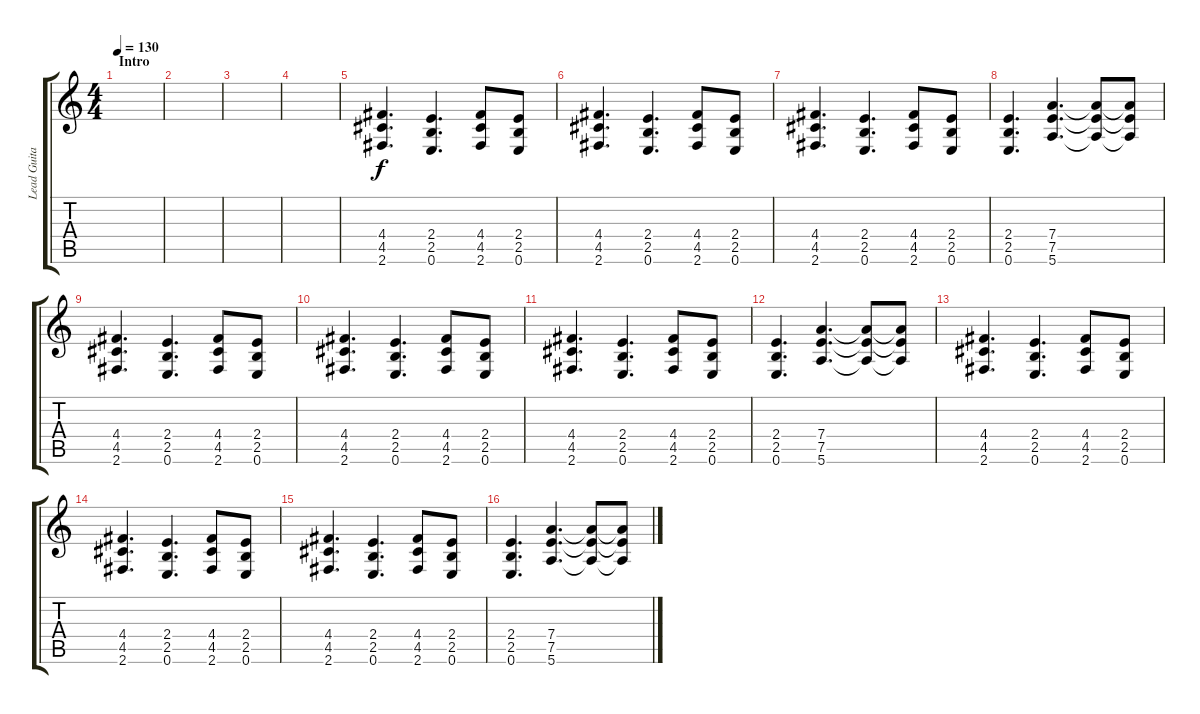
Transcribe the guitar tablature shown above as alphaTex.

\track ("Lead Guitar" "Lead Guita") {instrument distortionguitar}
\staff {score tabs}
\tuning (E4 B3 G3 D3 A2 E2) {hide}
\ts (4 4)
\section ("" "Intro")
\tempo 130
\clef g2
\ks c
|
|
|
|
(4.4 4.5 2.6).4{d} (2.4 2.5 0.6).4{d} (4.4 4.5 2.6).8 (2.4 2.5 0.6).8 |
(4.4 4.5 2.6).4{d} (2.4 2.5 0.6).4{d} (4.4 4.5 2.6).8 (2.4 2.5 0.6).8 |
(4.4 4.5 2.6).4{d} (2.4 2.5 0.6).4{d} (4.4 4.5 2.6).8 (2.4 2.5 0.6).8 |
(2.4 2.5 0.6).4{d} (7.4 7.5 5.6).4{d} (7.4{t} 7.5{t} 5.6{t}).8 (7.4{t} 7.5{t} 5.6{t}).8 |
(4.4 4.5 2.6).4{d} (2.4 2.5 0.6).4{d} (4.4 4.5 2.6).8 (2.4 2.5 0.6).8 |
(4.4 4.5 2.6).4{d} (2.4 2.5 0.6).4{d} (4.4 4.5 2.6).8 (2.4 2.5 0.6).8 |
(4.4 4.5 2.6).4{d} (2.4 2.5 0.6).4{d} (4.4 4.5 2.6).8 (2.4 2.5 0.6).8 |
(2.4 2.5 0.6).4{d} (7.4 7.5 5.6).4{d} (7.4{t} 7.5{t} 5.6{t}).8 (7.4{t} 7.5{t} 5.6{t}).8 |
(4.4 4.5 2.6).4{d} (2.4 2.5 0.6).4{d} (4.4 4.5 2.6).8 (2.4 2.5 0.6).8 |
(4.4 4.5 2.6).4{d} (2.4 2.5 0.6).4{d} (4.4 4.5 2.6).8 (2.4 2.5 0.6).8 |
(4.4 4.5 2.6).4{d} (2.4 2.5 0.6).4{d} (4.4 4.5 2.6).8 (2.4 2.5 0.6).8 |
(2.4 2.5 0.6).4{d} (7.4 7.5 5.6).4{d} (7.4{t} 7.5{t} 5.6{t}).8 (7.4{t} 7.5{t} 5.6{t}).8
